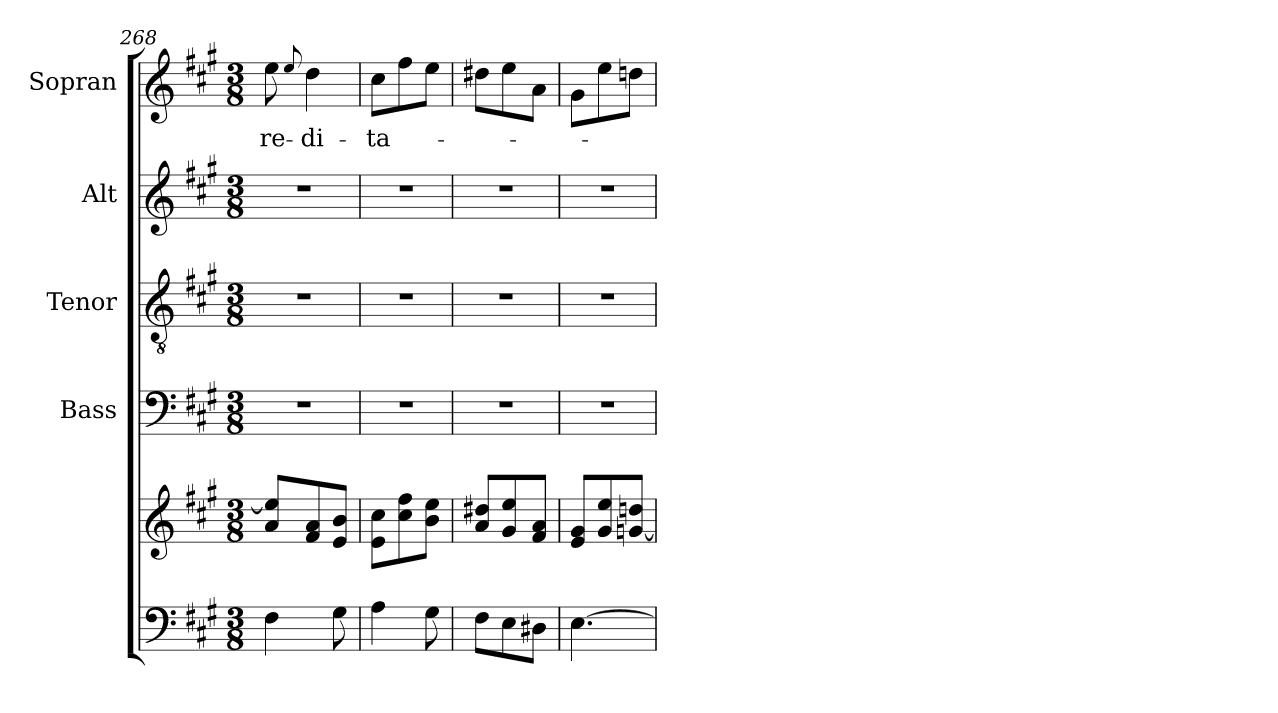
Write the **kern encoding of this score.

**kern	**kern	**kern	**kern	**kern	**kern	**text
*part5	*part5	*part4	*part3	*part2	*part1	*part1
*staff6	*staff5	*staff4	*staff3	*staff2	*staff1	*staff1
*	*	*I"Bass	*I"Tenor	*I"Alt	*I"Sopran	*
*	*	*I'B.	*I'T.	*I'A.	*I'S.	*
*clefF4	*clefG2	*clefF4	*clefGv2	*clefG2	*clefG2	*
*k[f#c#g#]	*k[f#c#g#]	*k[f#c#g#]	*k[f#c#g#]	*k[f#c#g#]	*k[f#c#g#]	*
*A:	*A:	*A:	*A:	*A:	*A:	*
*M3/8	*M3/8	*M3/8	*M3/8	*M3/8	*M3/8	*
=268	=268	=268	=268	=268	=268	=268
!	!	!	!	!	!	!LO:LY:b
4F#\	8a/ 8ee/]L	4.r	4.r	4.r	8ee\	-re-
.	.	.	.	.	8qqee/	.
!	!	!	!	!	!	!LO:LY:b
.	8f#/ 8a/	.	.	.	4dd\	-di-
8G#\	8e/ 8b/J	.	.	.	.	.
=269	=269	=269	=269	=269	=269	=269
!	!	!	!	!	!	!LO:LY:b
4A\	8e\ 8cc#\L	4.r	4.r	4.r	8cc#\L	-ta-
.	8cc#\ 8ff#\	.	.	.	8ff#\	.
8G#\	8b\ 8ee\J	.	.	.	8ee\J	.
=270	=270	=270	=270	=270	=270	=270
8F#\L	8a/ 8dd#X/L	4.r	4.r	4.r	8dd#X\L	.
8E\	8g#/ 8ee/	.	.	.	8ee\	.
8D#X\J	8f#/ 8a/J	.	.	.	8a\J	.
=271	=271	=271	=271	=271	=271	=271
[4.E\	8e/ 8g#/L	4.r	4.r	4.r	8g#\L	.
.	8g#/ 8ee/	.	.	.	8ee\	.
.	[8gn/ 8ddn/J	.	.	.	8ddn\J	.
=	=	=	=	=	=	=
*-	*-	*-	*-	*-	*-	*-
